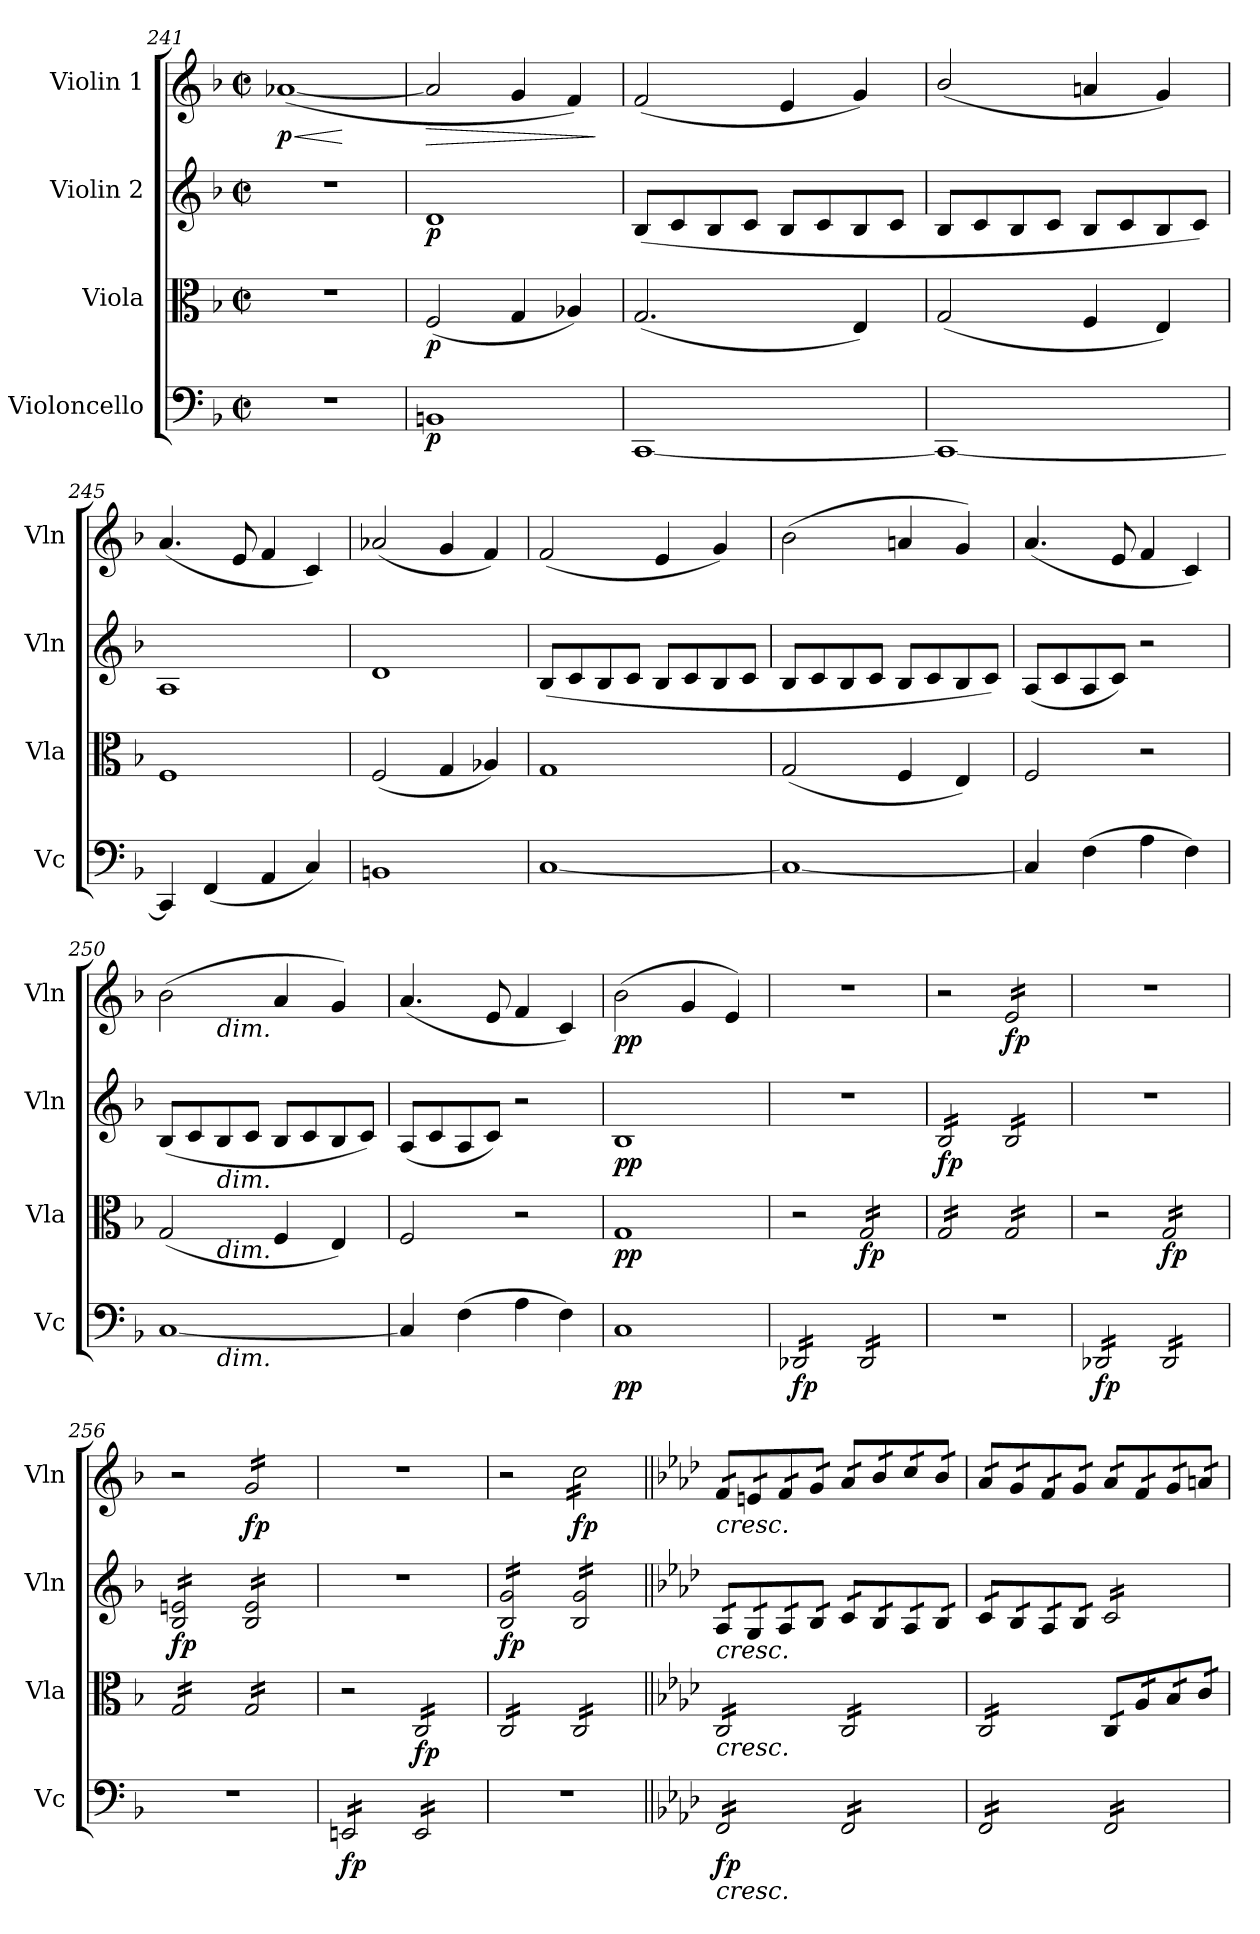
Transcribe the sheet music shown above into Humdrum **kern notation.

**kern	**dynam	**kern	**dynam	**kern	**dynam	**kern	**dynam
*part4	*part4	*part3	*part3	*part2	*part2	*part1	*part1
*staff4	*staff4	*staff3	*staff3	*staff2	*staff2	*staff1	*staff1
*I"Violoncello	*	*I"Viola	*	*I"Violin 2	*	*I"Violin 1	*
*I'Vc	*	*I'Vla	*	*I'Vln	*	*I'Vln	*
*clefF4	*	*clefC3	*	*clefG2	*	*clefG2	*
*k[b-]	*	*k[b-]	*	*k[b-]	*	*k[b-]	*
*M2/2	*	*M2/2	*	*M2/2	*	*M2/2	*
*met(c|)	*	*met(c|)	*	*met(c|)	*	*met(c|)	*
=241	=241	=241	=241	=241	=241	=241	=241
!	!	!	!	!	!	!	!LO:HP:b
!	!	!	!	!	!	!	!LO:DY:n=1:b
1r	.	1r	.	1r	.	([1a-X	< p
.	.	.	.	.	.	.	[
=242	=242	=242	=242	=242	=242	=242	=242
!	!LO:DY:b	!	!LO:DY:b	!	!LO:DY:b	!	!LO:HP:b
1BBn	p	(2F/	p	1d	p	2a-/]	>
.	.	4G/	.	.	.	4g/	.
.	.	4A-X/)	.	.	.	4f/)	.
.	.	.	.	.	.	.	]
!!LO:LB:g=z
=243	=243	=243	=243	=243	=243	=243	=243
[1CC	.	(2.G/	.	(8B-/L	.	(2f/	.
.	.	.	.	8c/	.	.	.
.	.	.	.	8B-/	.	.	.
.	.	.	.	8c/J	.	.	.
.	.	.	.	8B-/L	.	4e/	.
.	.	.	.	8c/	.	.	.
.	.	4E/)	.	8B-/	.	4g/)	.
.	.	.	.	8c/J	.	.	.
!!LO:LB:g=z
=244	=244	=244	=244	=244	=244	=244	=244
1CC_	.	(2G/	.	8B-/L	.	(2b-/	.
.	.	.	.	8c/	.	.	.
.	.	.	.	8B-/	.	.	.
.	.	.	.	8c/J	.	.	.
.	.	4F/	.	8B-/L	.	4an/	.
.	.	.	.	8c/	.	.	.
.	.	4E/)	.	8B-/	.	4g/)	.
.	.	.	.	8c/J)	.	.	.
=245	=245	=245	=245	=245	=245	=245	=245
4CC/]	.	1F	.	1A	.	(4.a/	.
(4FF/	.	.	.	.	.	.	.
.	.	.	.	.	.	8e/	.
4AA/	.	.	.	.	.	4f/	.
4C/)	.	.	.	.	.	4c/)	.
=246	=246	=246	=246	=246	=246	=246	=246
1BBn	.	(2F/	.	1d	.	(2a-X/	.
.	.	4G/	.	.	.	4g/	.
.	.	4A-X/)	.	.	.	4f/)	.
=247	=247	=247	=247	=247	=247	=247	=247
[1C	.	1G	.	(8B-/L	.	(2f/	.
.	.	.	.	8c/	.	.	.
.	.	.	.	8B-/	.	.	.
.	.	.	.	8c/J	.	.	.
.	.	.	.	8B-/L	.	4e/	.
.	.	.	.	8c/	.	.	.
.	.	.	.	8B-/	.	4g/)	.
.	.	.	.	8c/J	.	.	.
=248	=248	=248	=248	=248	=248	=248	=248
1C_	.	(2G/	.	8B-/L	.	(2b-\	.
.	.	.	.	8c/	.	.	.
.	.	.	.	8B-/	.	.	.
.	.	.	.	8c/J	.	.	.
.	.	4F/	.	8B-/L	.	4an/	.
.	.	.	.	8c/	.	.	.
.	.	4E/)	.	8B-/	.	4g/)	.
.	.	.	.	8c/J)	.	.	.
=249	=249	=249	=249	=249	=249	=249	=249
4C/]	.	2F/	.	(8A/L	.	(4.a/	.
.	.	.	.	8c/	.	.	.
(4F\	.	.	.	8A/	.	.	.
.	.	.	.	8c/J)	.	8e/	.
4A\	.	2r	.	2r	.	4f/	.
4F\)	.	.	.	.	.	4c/)	.
=250	=250	=250	=250	=250	=250	=250	=250
*^	*	*^	*	*	*	*^	*
[1C	4ryy	.	(2G/	4ryy	.	(8B-/L	.	(2b-\	4ryy	.
.	.	.	.	.	.	8c/	.	.	.	.
!	!	!	!	!	!	!	!	!	!LO:TX:b:i:t=dim.	!
!	!	!	!	!	!	!LO:TX:b:i:t=dim.	!	!	!	!
!	!	!	!	!LO:TX:b:i:t=dim.	!	!	!	!	!	!
!	!LO:TX:b:i:t=dim.	!	!	!	!	!	!	!	!	!
.	4ryy	.	.	4ryy	.	8B-/	.	.	4ryy	.
.	.	.	.	.	.	8c/J	.	.	.	.
.	2ryy	.	4F/	2ryy	.	8B-/L	.	4a/	2ryy	.
.	.	.	.	.	.	8c/	.	.	.	.
.	.	.	4E/)	.	.	8B-/	.	4g/)	.	.
.	.	.	.	.	.	8c/J)	.	.	.	.
*v	*v	*	*	*	*	*	*	*v	*v	*
*	*	*v	*v	*	*	*	*	*
!!LO:LB:g=z
=251	=251	=251	=251	=251	=251	=251	=251
4C/]	.	2F/	.	(8A/L	.	(4.a/	.
.	.	.	.	8c/	.	.	.
(4F\	.	.	.	8A/	.	.	.
.	.	.	.	8c/J)	.	8e/	.
4A\	.	2r	.	2r	.	4f/	.
4F\)	.	.	.	.	.	4c/)	.
=252	=252	=252	=252	=252	=252	=252	=252
!	!LO:DY:b	!	!LO:DY:b	!	!LO:DY:b	!	!LO:DY:b
1C	pp	1G	pp	1B-	pp	(2b-\	pp
.	.	.	.	.	.	4g/	.
.	.	.	.	.	.	4e/)	.
=253	=253	=253	=253	=253	=253	=253	=253
!	!LO:DY:b	!	!	!	!	!	!
*tremolo	*	*	*	*	*	*	*
16DD-X/LL	fp	2r	.	1r	.	1r	.
16DD-X/	.	.	.	.	.	.	.
16DD-X/	.	.	.	.	.	.	.
16DD-X/	.	.	.	.	.	.	.
16DD-X/	.	.	.	.	.	.	.
16DD-X/	.	.	.	.	.	.	.
16DD-X/	.	.	.	.	.	.	.
16DD-X/JJ	.	.	.	.	.	.	.
!	!	!	!LO:DY:b	!	!	!	!
*	*	*tremolo	*	*	*	*	*
16DD-/LL	.	16G/LL	fp	.	.	.	.
16DD-/	.	16G/	.	.	.	.	.
16DD-/	.	16G/	.	.	.	.	.
16DD-/	.	16G/	.	.	.	.	.
16DD-/	.	16G/	.	.	.	.	.
16DD-/	.	16G/	.	.	.	.	.
16DD-/	.	16G/	.	.	.	.	.
16DD-/JJ	.	16G/JJ	.	.	.	.	.
=254	=254	=254	=254	=254	=254	=254	=254
!	!	!	!	!	!LO:DY:b	!	!
*	*	*	*	*tremolo	*	*	*
1r	.	16G/LL	.	16B-/LL	fp	2r	.
.	.	16G/	.	16B-/	.	.	.
.	.	16G/	.	16B-/	.	.	.
.	.	16G/	.	16B-/	.	.	.
.	.	16G/	.	16B-/	.	.	.
.	.	16G/	.	16B-/	.	.	.
.	.	16G/	.	16B-/	.	.	.
.	.	16G/JJ	.	16B-/JJ	.	.	.
!	!	!	!	!	!	!	!LO:DY:b
*	*	*	*	*	*	*tremolo	*
.	.	16G/LL	.	16B-/LL	.	16e/LL	fp
.	.	16G/	.	16B-/	.	16e/	.
.	.	16G/	.	16B-/	.	16e/	.
.	.	16G/	.	16B-/	.	16e/	.
.	.	16G/	.	16B-/	.	16e/	.
.	.	16G/	.	16B-/	.	16e/	.
.	.	16G/	.	16B-/	.	16e/	.
.	.	16G/JJ	.	16B-/JJ	.	16e/JJ	.
!!LO:LB:g=z
=255	=255	=255	=255	=255	=255	=255	=255
!	!LO:DY:b	!	!	!	!	!	!
16DD-X/LL	fp	2r	.	1r	.	1r	.
16DD-X/	.	.	.	.	.	.	.
16DD-X/	.	.	.	.	.	.	.
16DD-X/	.	.	.	.	.	.	.
16DD-X/	.	.	.	.	.	.	.
16DD-X/	.	.	.	.	.	.	.
16DD-X/	.	.	.	.	.	.	.
16DD-X/JJ	.	.	.	.	.	.	.
!	!	!	!LO:DY:b	!	!	!	!
16DD-/LL	.	16G/LL	fp	.	.	.	.
16DD-/	.	16G/	.	.	.	.	.
16DD-/	.	16G/	.	.	.	.	.
16DD-/	.	16G/	.	.	.	.	.
16DD-/	.	16G/	.	.	.	.	.
16DD-/	.	16G/	.	.	.	.	.
16DD-/	.	16G/	.	.	.	.	.
16DD-/JJ	.	16G/JJ	.	.	.	.	.
=256	=256	=256	=256	=256	=256	=256	=256
!	!	!	!	!	!LO:DY:b	!	!
1r	.	16G/LL	.	16B-/ 16en/LL	fp	2r	.
.	.	16G/	.	16B-/ 16en/	.	.	.
.	.	16G/	.	16B-/ 16en/	.	.	.
.	.	16G/	.	16B-/ 16en/	.	.	.
.	.	16G/	.	16B-/ 16en/	.	.	.
.	.	16G/	.	16B-/ 16en/	.	.	.
.	.	16G/	.	16B-/ 16en/	.	.	.
.	.	16G/JJ	.	16B-/ 16en/JJ	.	.	.
!	!	!	!	!	!	!	!LO:DY:b
.	.	16G/LL	.	16B-/ 16e/LL	.	16g/LL	fp
.	.	16G/	.	16B-/ 16e/	.	16g/	.
.	.	16G/	.	16B-/ 16e/	.	16g/	.
.	.	16G/	.	16B-/ 16e/	.	16g/	.
.	.	16G/	.	16B-/ 16e/	.	16g/	.
.	.	16G/	.	16B-/ 16e/	.	16g/	.
.	.	16G/	.	16B-/ 16e/	.	16g/	.
.	.	16G/JJ	.	16B-/ 16e/JJ	.	16g/JJ	.
=257	=257	=257	=257	=257	=257	=257	=257
!	!LO:DY:b	!	!	!	!	!	!
16EEn/LL	fp	2r	.	1r	.	1r	.
16EEn/	.	.	.	.	.	.	.
16EEn/	.	.	.	.	.	.	.
16EEn/	.	.	.	.	.	.	.
16EEn/	.	.	.	.	.	.	.
16EEn/	.	.	.	.	.	.	.
16EEn/	.	.	.	.	.	.	.
16EEn/JJ	.	.	.	.	.	.	.
!	!	!	!LO:DY:b	!	!	!	!
16EE/LL	.	16C/LL	fp	.	.	.	.
16EE/	.	16C/	.	.	.	.	.
16EE/	.	16C/	.	.	.	.	.
16EE/	.	16C/	.	.	.	.	.
16EE/	.	16C/	.	.	.	.	.
16EE/	.	16C/	.	.	.	.	.
16EE/	.	16C/	.	.	.	.	.
16EE/JJ	.	16C/JJ	.	.	.	.	.
=258	=258	=258	=258	=258	=258	=258	=258
!	!	!	!	!	!LO:DY:b	!	!
1r	.	16C/LL	.	16B-/ 16g/LL	fp	2r	.
.	.	16C/	.	16B-/ 16g/	.	.	.
.	.	16C/	.	16B-/ 16g/	.	.	.
.	.	16C/	.	16B-/ 16g/	.	.	.
.	.	16C/	.	16B-/ 16g/	.	.	.
.	.	16C/	.	16B-/ 16g/	.	.	.
.	.	16C/	.	16B-/ 16g/	.	.	.
.	.	16C/JJ	.	16B-/ 16g/JJ	.	.	.
!	!	!	!	!	!	!	!LO:DY:b
.	.	16C/LL	.	16B-/ 16g/LL	.	16cc\LL	fp
.	.	16C/	.	16B-/ 16g/	.	16cc\	.
.	.	16C/	.	16B-/ 16g/	.	16cc\	.
.	.	16C/	.	16B-/ 16g/	.	16cc\	.
.	.	16C/	.	16B-/ 16g/	.	16cc\	.
.	.	16C/	.	16B-/ 16g/	.	16cc\	.
.	.	16C/	.	16B-/ 16g/	.	16cc\	.
.	.	16C/JJ	.	16B-/ 16g/JJ	.	16cc\JJ	.
=259||	=259||	=259||	=259||	=259||	=259||	=259||	=259||
*k[b-e-a-d-]	*	*k[b-e-a-d-]	*	*k[b-e-a-d-]	*	*k[b-e-a-d-]	*
!	!	!	!	!	!	!LO:TX:b:i:t=cresc.	!
!	!	!	!	!LO:TX:b:i:t=cresc.	!	!	!
!	!	!LO:TX:b:i:t=cresc.	!	!	!	!	!
!LO:TX:b:i:t=cresc.	!	!	!	!	!	!	!
!	!LO:DY:b	!	!	!	!	!	!
16FF/LL	fp	16C/LL	.	16A-/LL	.	16f/LL	.
16FF/	.	16C/	.	16A-/	.	16f/	.
16FF/	.	16C/	.	16G/	.	16en/	.
16FF/	.	16C/	.	16G/	.	16en/	.
16FF/	.	16C/	.	16A-/	.	16f/	.
16FF/	.	16C/	.	16A-/	.	16f/	.
16FF/	.	16C/	.	16B-/	.	16g/	.
16FF/JJ	.	16C/JJ	.	16B-/JJ	.	16g/JJ	.
16FF/LL	.	16C/LL	.	16c/LL	.	16a-/LL	.
16FF/	.	16C/	.	16c/	.	16a-/	.
16FF/	.	16C/	.	16B-/	.	16b-/	.
16FF/	.	16C/	.	16B-/	.	16b-/	.
16FF/	.	16C/	.	16A-/	.	16cc/	.
16FF/	.	16C/	.	16A-/	.	16cc/	.
16FF/	.	16C/	.	16B-/	.	16b-/	.
16FF/JJ	.	16C/JJ	.	16B-/JJ	.	16b-/JJ	.
=260	=260	=260	=260	=260	=260	=260	=260
16FF/LL	.	16C/LL	.	16c/LL	.	16a-/LL	.
16FF/	.	16C/	.	16c/	.	16a-/	.
16FF/	.	16C/	.	16B-/	.	16g/	.
16FF/	.	16C/	.	16B-/	.	16g/	.
16FF/	.	16C/	.	16A-/	.	16f/	.
16FF/	.	16C/	.	16A-/	.	16f/	.
16FF/	.	16C/	.	16B-/	.	16g/	.
16FF/JJ	.	16C/JJ	.	16B-/JJ	.	16g/JJ	.
16FF/LL	.	16C/LL	.	16c/LL	.	16a-/LL	.
16FF/	.	16C/	.	16c/	.	16a-/	.
16FF/	.	16A-/	.	16c/	.	16f/	.
16FF/	.	16A-/	.	16c/	.	16f/	.
16FF/	.	16B-/	.	16c/	.	16g/	.
16FF/	.	16B-/	.	16c/	.	16g/	.
16FF/	.	16c/	.	16c/	.	16an/	.
16FF/JJ	.	16c/JJ	.	16c/JJ	.	16an/JJ	.
*	*	*	*	*	*	*Xtremolo	*
*	*	*	*	*Xtremolo	*	*	*
*	*	*Xtremolo	*	*	*	*	*
*Xtremolo	*	*	*	*	*	*	*
=	=	=	=	=	=	=	=
*-	*-	*-	*-	*-	*-	*-	*-
